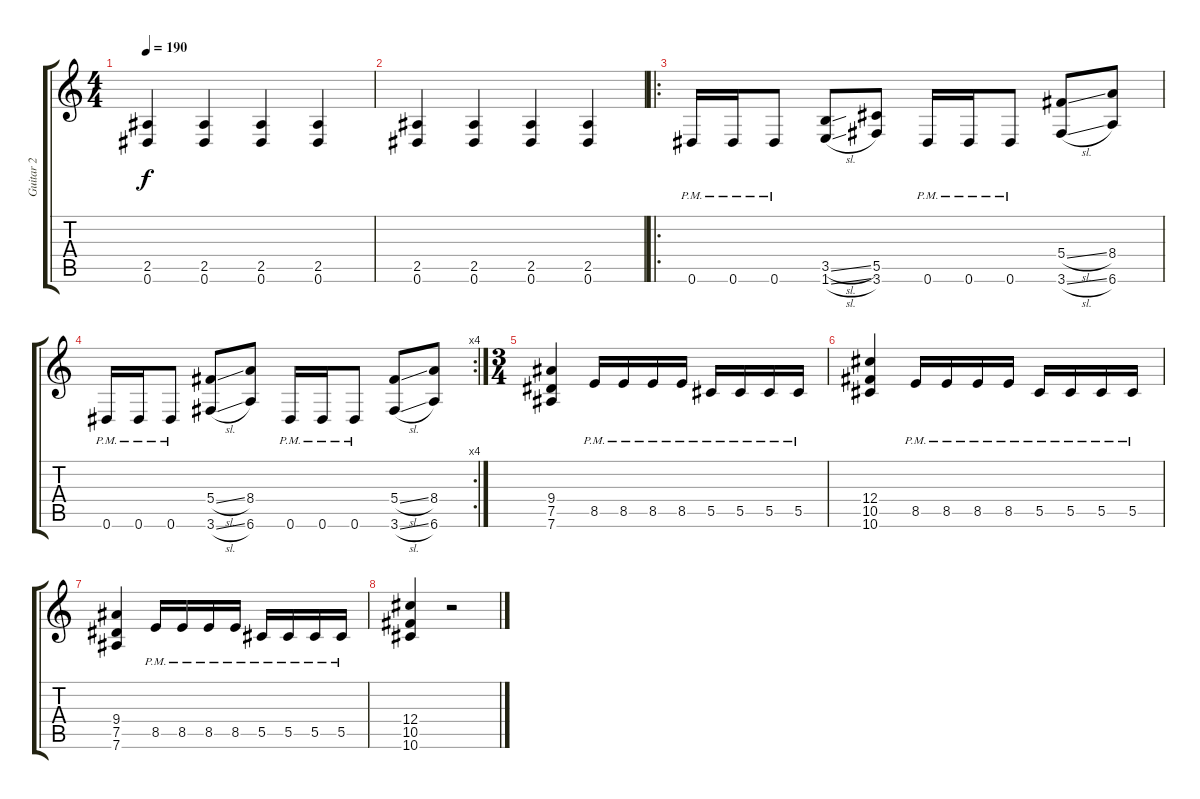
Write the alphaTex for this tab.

\track ("Guitar 2" "Guitar 2") {instrument distortionguitar}
\staff {score tabs}
\tuning (Eb4 Bb3 Gb3 Db3 Ab2 Eb2) {hide}
\ts (4 4)
\tempo 190
\clef g2
\ks c
(2.5 0.6).4{dy f} (2.5 0.6).4 (2.5 0.6).4 (2.5 0.6).4 |
(2.5 0.6).4 (2.5 0.6).4 (2.5 0.6).4 (2.5 0.6).4 |
\ro
0.6{pm}.16 0.6{pm}.16 0.6{pm}.8 (3.5{sl} 1.6{sl}).8 (5.5 3.6).8 0.6{pm}.16 0.6{pm}.16 0.6{pm}.8 (5.4{sl} 3.6{sl}).8 (8.4 6.6).8 |
\rc 4
0.6{pm}.16 0.6{pm}.16 0.6{pm}.8 (5.4{sl} 3.6{sl}).8 (8.4 6.6).8 0.6{pm}.16 0.6{pm}.16 0.6{pm}.8 (5.4{sl} 3.6{sl}).8 (8.4 6.6).8 |
\ts (3 4)
(9.4 7.5 7.6).4 8.5{pm}.16 8.5{pm}.16 8.5{pm}.16 8.5{pm}.16 5.5{pm}.16 5.5{pm}.16 5.5{pm}.16 5.5{pm}.16 |
(12.4 10.5 10.6).4 8.5{pm}.16 8.5{pm}.16 8.5{pm}.16 8.5{pm}.16 5.5{pm}.16 5.5{pm}.16 5.5{pm}.16 5.5{pm}.16 |
(9.4 7.5 7.6).4 8.5{pm}.16 8.5{pm}.16 8.5{pm}.16 8.5{pm}.16 5.5{pm}.16 5.5{pm}.16 5.5{pm}.16 5.5{pm}.16 |
(12.4 10.5 10.6).4 r.2
